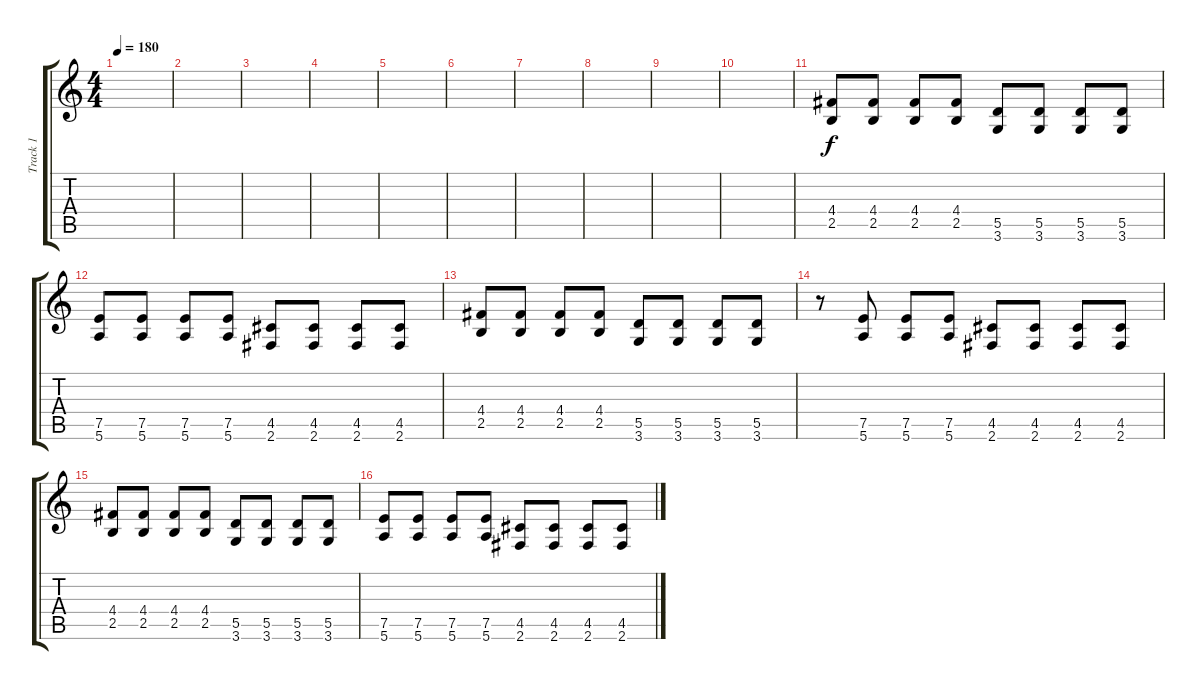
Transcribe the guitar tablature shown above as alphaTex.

\track ("Track 1" "Track 1") {instrument distortionguitar}
\staff {score tabs}
\tuning (E4 B3 G3 D3 A2 E2) {hide}
\ts (4 4)
\tempo 180
\clef g2
\ks c
|
|
|
|
|
|
|
|
|
|
(4.4 2.5).8 (4.4 2.5).8 (4.4 2.5).8 (4.4 2.5).8 (5.5 3.6).8 (5.5 3.6).8 (5.5 3.6).8 (5.5 3.6).8 |
(7.5 5.6).8 (7.5 5.6).8 (7.5 5.6).8 (7.5 5.6).8 (4.5 2.6).8 (4.5 2.6).8 (4.5 2.6).8 (4.5 2.6).8 |
(4.4 2.5).8 (4.4 2.5).8 (4.4 2.5).8 (4.4 2.5).8 (5.5 3.6).8 (5.5 3.6).8 (5.5 3.6).8 (5.5 3.6).8 |
r.8 (7.5 5.6).8 (7.5 5.6).8 (7.5 5.6).8 (4.5 2.6).8 (4.5 2.6).8 (4.5 2.6).8 (4.5 2.6).8 |
(4.4 2.5).8 (4.4 2.5).8 (4.4 2.5).8 (4.4 2.5).8 (5.5 3.6).8 (5.5 3.6).8 (5.5 3.6).8 (5.5 3.6).8 |
(7.5 5.6).8 (7.5 5.6).8 (7.5 5.6).8 (7.5 5.6).8 (4.5 2.6).8 (4.5 2.6).8 (4.5 2.6).8 (4.5 2.6).8
